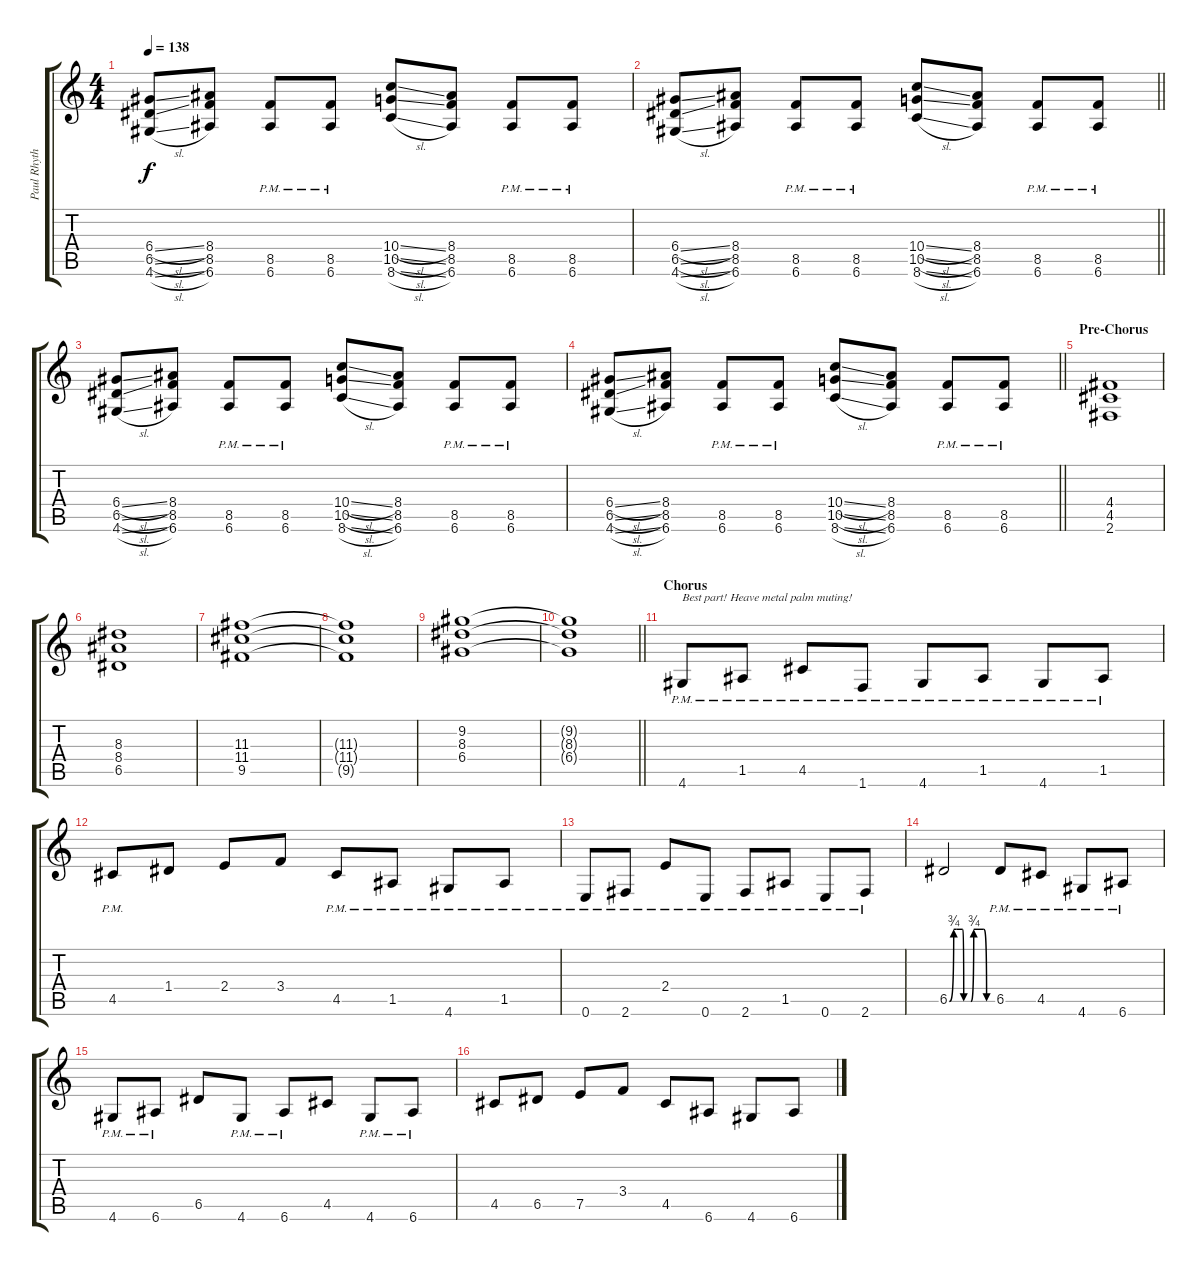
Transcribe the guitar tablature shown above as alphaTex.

\track ("Paul Rhythm" "Paul Rhyth") {instrument distortionguitar}
\staff {score tabs}
\tuning (E4 B3 G3 D3 A2 E2) {hide}
\ts (4 4)
\tempo 138
\clef g2
\ks c
(6.4{sl} 6.5{sl} 4.6{sl}).8{dy f} (8.4 8.5 6.6).8 (8.5{pm} 6.6{pm}).8 (8.5{pm} 6.6{pm}).8 (10.4{sl} 10.5{sl} 8.6{sl}).8 (8.4 8.5 6.6).8 (8.5{pm} 6.6{pm}).8 (8.5{pm} 6.6{pm}).8 |
\barLineRight lightlight
(6.4{sl} 6.5{sl} 4.6{sl}).8 (8.4 8.5 6.6).8 (8.5{pm} 6.6{pm}).8 (8.5{pm} 6.6{pm}).8 (10.4{sl} 10.5{sl} 8.6{sl}).8 (8.4 8.5 6.6).8 (8.5{pm} 6.6{pm}).8 (8.5{pm} 6.6{pm}).8 |
(6.4{sl} 6.5{sl} 4.6{sl}).8 (8.4 8.5 6.6).8 (8.5{pm} 6.6{pm}).8 (8.5{pm} 6.6{pm}).8 (10.4{sl} 10.5{sl} 8.6{sl}).8 (8.4 8.5 6.6).8 (8.5{pm} 6.6{pm}).8 (8.5{pm} 6.6{pm}).8 |
\barLineRight lightlight
(6.4{sl} 6.5{sl} 4.6{sl}).8 (8.4 8.5 6.6).8 (8.5{pm} 6.6{pm}).8 (8.5{pm} 6.6{pm}).8 (10.4{sl} 10.5{sl} 8.6{sl}).8 (8.4 8.5 6.6).8 (8.5{pm} 6.6{pm}).8 (8.5{pm} 6.6{pm}).8 |
\section ("" "Pre-Chorus")
(4.4 4.5 2.6).1 |
(8.3 8.4 6.5).1 |
(11.3 11.4 9.5).1 |
(11.3{t} 11.4{t} 9.5{t}).1 |
(9.2 8.3 6.4).1 |
\barLineRight lightlight
(9.2{t} 8.3{t} 6.4{t}).1 |
\section ("" "Chorus")
4.6{pm}.8{txt "Best part! Heave metal palm muting!"} 1.5{pm}.8 4.5{pm}.8 1.6{pm}.8 4.6{pm}.8 1.5{pm}.8 4.6{pm}.8 1.5{pm}.8 |
4.5{pm}.8 1.4.8 2.4.8 3.4.8 4.5{pm}.8 1.5{pm}.8 4.6{pm}.8 1.5{pm}.8 |
0.6{pm}.8 2.6{pm}.8 2.4{pm}.8 0.6{pm}.8 2.6{pm}.8 1.5{pm}.8 0.6{pm}.8 2.6{pm}.8 |
6.5{be (custom 0 0 6 3 10 3 18 3 20 0 26 0 30 0 34 3 40 3 48 3 52 0 57 0 60 0)}.2 6.5{pm}.8 4.5{pm}.8 4.6{pm}.8 6.6{pm}.8 |
4.6{pm}.8 6.6{pm}.8 6.5.8 4.6{pm}.8 6.6{pm}.8 4.5.8 4.6{pm}.8 6.6{pm}.8 |
4.5.8 6.5.8 7.5.8 3.4.8 4.5.8 6.6.8 4.6.8 6.6.8
